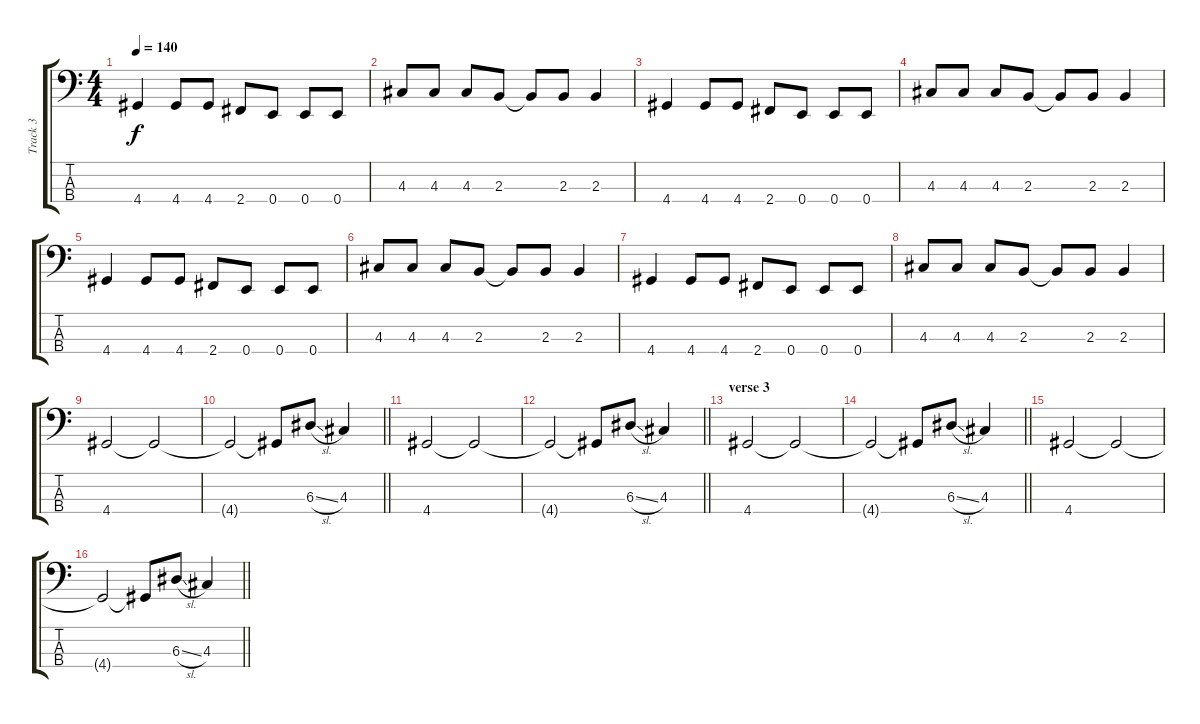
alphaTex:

\track ("Track 3" "Track 3") {instrument electricbassfinger}
\staff {score tabs}
\tuning (G2 D2 A1 E1) {hide}
\ts (4 4)
\tempo 140
\clef f4
\ks c
4.4.4{dy f} 4.4.8 4.4.8 2.4.8 0.4.8 0.4.8 0.4.8 |
4.3.8 4.3.8 4.3.8 2.3.8 2.3{t}.8 2.3.8 2.3.4 |
4.4.4 4.4.8 4.4.8 2.4.8 0.4.8 0.4.8 0.4.8 |
4.3.8 4.3.8 4.3.8 2.3.8 2.3{t}.8 2.3.8 2.3.4 |
4.4.4 4.4.8 4.4.8 2.4.8 0.4.8 0.4.8 0.4.8 |
4.3.8 4.3.8 4.3.8 2.3.8 2.3{t}.8 2.3.8 2.3.4 |
4.4.4 4.4.8 4.4.8 2.4.8 0.4.8 0.4.8 0.4.8 |
4.3.8 4.3.8 4.3.8 2.3.8 2.3{t}.8 2.3.8 2.3.4 |
4.4.2 4.4{t}.2 |
\barLineRight lightlight
4.4{t}.2 4.4{t}.8 6.3{sl}.8 4.3.4 |
4.4.2 4.4{t}.2 |
\barLineRight lightlight
4.4{t}.2 4.4{t}.8 6.3{sl}.8 4.3.4 |
\section ("" "verse 3")
4.4.2 4.4{t}.2 |
\barLineRight lightlight
4.4{t}.2 4.4{t}.8 6.3{sl}.8 4.3.4 |
4.4.2 4.4{t}.2 |
\barLineRight lightlight
4.4{t}.2 4.4{t}.8 6.3{sl}.8 4.3.4
